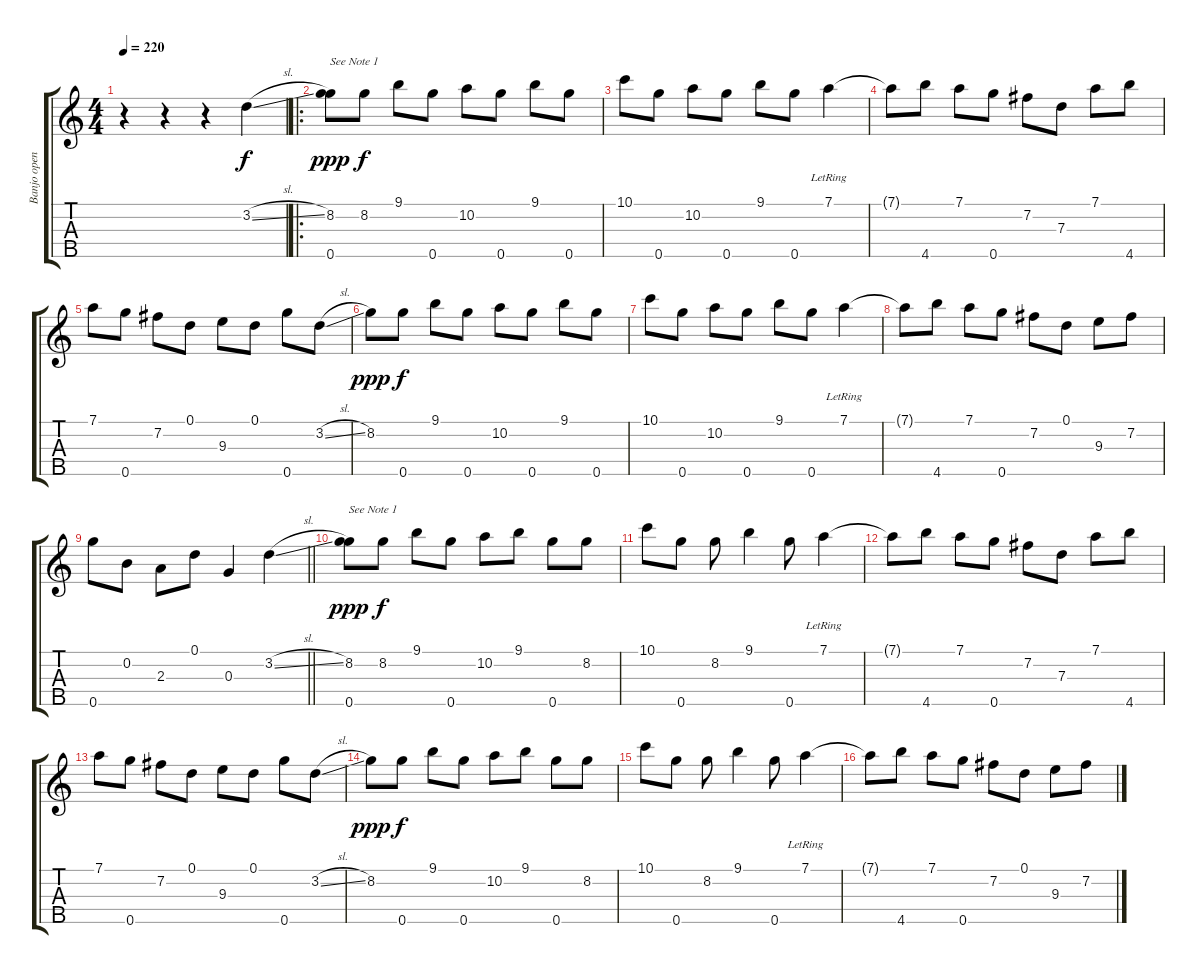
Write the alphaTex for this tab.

\track ("Banjo open G" "Banjo open") {instrument banjo}
\staff {score tabs}
\tuning (D4 B3 G3 D3 G4) {hide}
\displaytranspose 12
\ts (4 4)
\tempo 220
\clef g2
\ks c
r.4{dy f instrument banjo} r.4 r.4 3.2{sl}.4 |
\ro
(8.2 0.5).8{txt "See Note 1" dy ppp} 8.2.8{dy f} 9.1.8 0.5.8 10.2.8 0.5.8 9.1.8 0.5.8 |
10.1.8 0.5.8 10.2.8 0.5.8 9.1.8 0.5.8 7.1{lr}.4 |
7.1{t}.8 4.5.8 7.1.8 0.5.8 7.2.8 7.3.8 7.1.8 4.5.8 |
7.1.8 0.5.8 7.2.8 0.1.8 9.3.8 0.1.8 0.5.8 3.2{sl}.8 |
8.2.8{dy ppp} 0.5.8{dy f} 9.1.8 0.5.8 10.2.8 0.5.8 9.1.8 0.5.8 |
10.1.8 0.5.8 10.2.8 0.5.8 9.1.8 0.5.8 7.1{lr}.4 |
7.1{t}.8 4.5.8 7.1.8 0.5.8 7.2.8 0.1.8 9.3.8 7.2.8 |
\barLineRight lightlight
0.5.8 0.2.8 2.3.8 0.1.8 0.3.4 3.2{sl}.4 |
(8.2 0.5).8{txt "See Note 1" dy ppp} 8.2.8{dy f} 9.1.8 0.5.8 10.2.8 9.1.8 0.5.8 8.2.8 |
10.1.8 0.5.8 8.2.8 9.1.4 0.5.8 7.1{lr}.4 |
7.1{t}.8 4.5.8 7.1.8 0.5.8 7.2.8 7.3.8 7.1.8 4.5.8 |
7.1.8 0.5.8 7.2.8 0.1.8 9.3.8 0.1.8 0.5.8 3.2{sl}.8 |
8.2.8{dy ppp} 0.5.8{dy f} 9.1.8 0.5.8 10.2.8 9.1.8 0.5.8 8.2.8 |
10.1.8 0.5.8 8.2.8 9.1.4 0.5.8 7.1{lr}.4 |
7.1{t}.8 4.5.8 7.1.8 0.5.8 7.2.8 0.1.8 9.3.8 7.2.8
